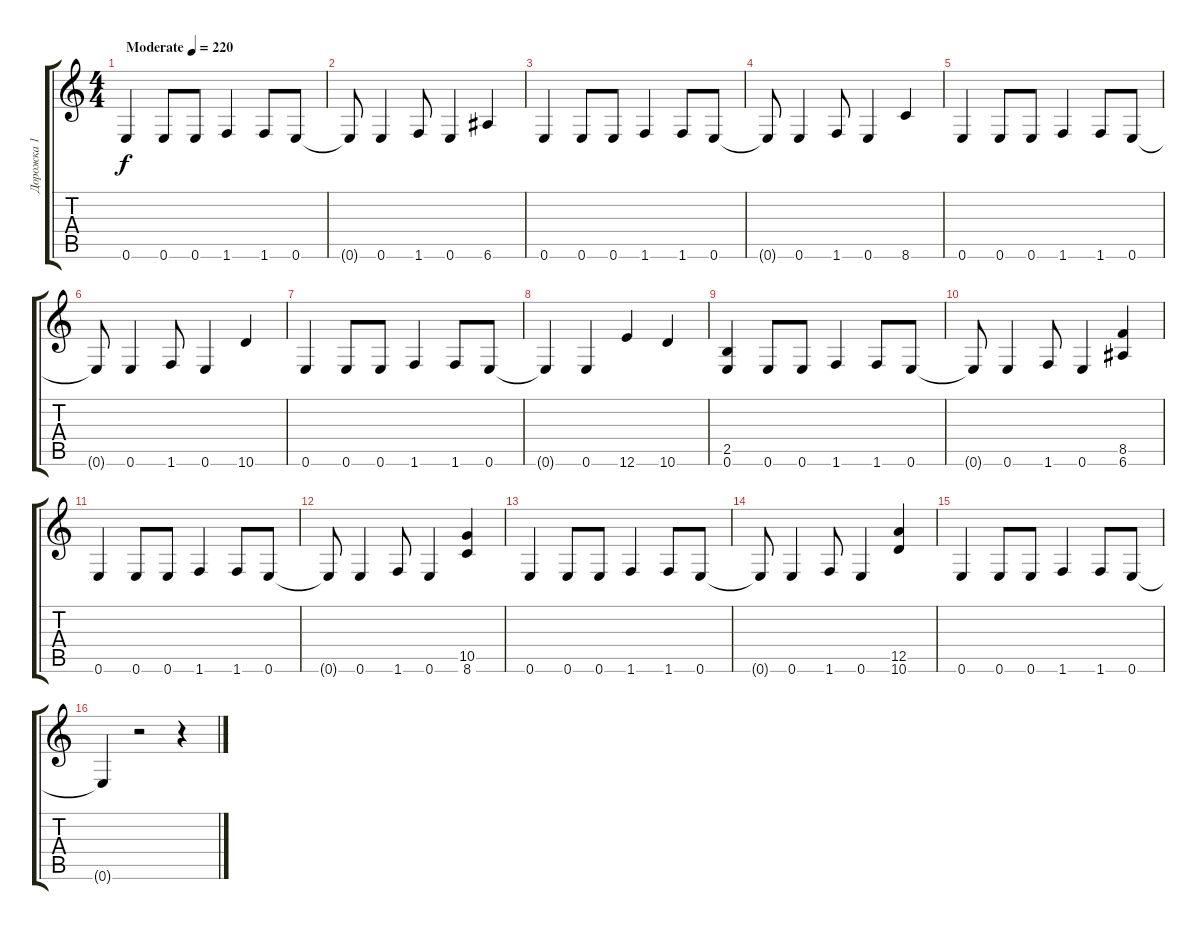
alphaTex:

\track ("Дорожка 1" "Дорожка 1") {instrument distortionguitar}
\staff {score tabs}
\tuning (E4 B3 G3 D3 A2 E2) {hide}
\ts (4 4)
\tempo (220 "Moderate")
\clef g2
\ks c
0.6.4{dy f instrument distortionguitar} 0.6.8 0.6.8 1.6.4 1.6.8 0.6.8 |
0.6{t}.8 0.6.4 1.6.8 0.6.4 6.6.4 |
0.6.4 0.6.8 0.6.8 1.6.4 1.6.8 0.6.8 |
0.6{t}.8 0.6.4 1.6.8 0.6.4 8.6.4 |
0.6.4 0.6.8 0.6.8 1.6.4 1.6.8 0.6.8 |
0.6{t}.8 0.6.4 1.6.8 0.6.4 10.6.4 |
0.6.4 0.6.8 0.6.8 1.6.4 1.6.8 0.6.8 |
0.6{t}.4 0.6.4 12.6.4 10.6.4 |
(2.5 0.6).4 0.6.8 0.6.8 1.6.4 1.6.8 0.6.8 |
0.6{t}.8 0.6.4 1.6.8 0.6.4 (8.5 6.6).4 |
0.6.4 0.6.8 0.6.8 1.6.4 1.6.8 0.6.8 |
0.6{t}.8 0.6.4 1.6.8 0.6.4 (10.5 8.6).4 |
0.6.4 0.6.8 0.6.8 1.6.4 1.6.8 0.6.8 |
0.6{t}.8 0.6.4 1.6.8 0.6.4 (12.5 10.6).4 |
0.6.4 0.6.8 0.6.8 1.6.4 1.6.8 0.6.8 |
0.6{t}.4 r.2 r.4
